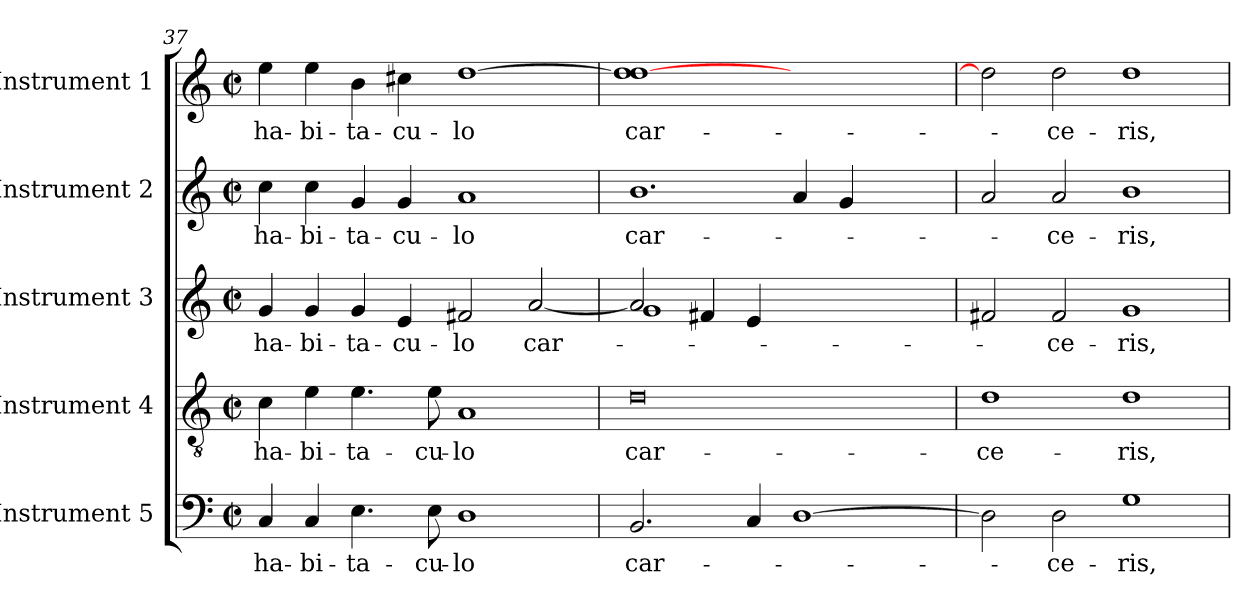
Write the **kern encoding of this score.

**kern	**text	**kern	**text	**kern	**text	**kern	**text	**kern	**text
*part5	*part5	*part4	*part4	*part3	*part3	*part2	*part2	*part1	*part1
*staff5	*staff5	*staff4	*staff4	*staff3	*staff3	*staff2	*staff2	*staff1	*staff1
*I"Instrument 5	*	*I"Instrument 4	*	*I"Instrument 3	*	*I"Instrument 2	*	*I"Instrument 1	*
*clefF4	*	*clefGv2	*	*clefG2	*	*clefG2	*	*clefG2	*
*M2/2	*	*M2/2	*	*M2/2	*	*M2/2	*	*M2/2	*
*met(c|)	*	*met(c|)	*	*met(c|)	*	*met(c|)	*	*met(c|)	*
=37	=37	=37	=37	=37	=37	=37	=37	=37	=37
!	!LO:LY:b	!	!LO:LY:b	!	!LO:LY:b	!	!LO:LY:b	!	!LO:LY:b
4C/	ha-	4c\	ha-	4g/	ha-	4cc\	ha-	4ee\	ha-
!	!LO:LY:b:cj	!	!LO:LY:b:cj	!	!LO:LY:b:cj	!	!LO:LY:b:cj	!	!LO:LY:b:cj
4C/	-bi-	4e\	-bi-	4g/	-bi-	4cc\	-bi-	4ee\	-bi-
!	!LO:LY:b:rj	!	!LO:LY:b:rj	!	!LO:LY:b:cj	!	!LO:LY:b:cj	!	!LO:LY:b:cj
4.E\	-ta-	4.e\	-ta-	4g/	-ta-	4g/	-ta-	4b\	-ta-
!	!	!	!	!	!LO:LY:b:rj	!	!LO:LY:b:rj	!	!LO:LY:b:rj
.	.	.	.	4e/	-cu-	4g/	-cu-	4cc#X\	-cu-
!	!LO:LY:b	!	!LO:LY:b	!	!	!	!	!	!
8E\	-cu-	8e\	-cu-	.	.	.	.	.	.
!	!LO:LY:b:rj	!	!LO:LY:b:rj	!	!LO:LY:b:cj	!	!LO:LY:b:cj	!	!LO:LY:b:cj
1D	-lo	1A	-lo	2f#X/	-lo	1a	-lo	[>1dd	-lo
!	!	!	!	!	!LO:LY:b	!	!	!	!
.	.	.	.	[<2a/	car-	.	.	.	.
=38	=38	=38	=38	=38	=38	=38	=38	=38	=38
!	!LO:LY:b	!LO:N:vis=0	!LO:LY:b:cj	!	!	!LO:N:vis=1.	!LO:LY:b:cj	!	!LO:LY:b:cj
*	*	*	*	*^	*	*	*	*	*
2.BB/	car-	1d	car-	2a/]	1g	.	1b	car-	1dd] [>1dd	car-
.	.	.	.	4f#X/	.	.	.	.	.	.
4C/	.	.	.	4e/	.	.	.	.	.	.
[>1D	.	1ryy	.	1ryy	1ryy	.	4a/	.	1ryy	.
.	.	.	.	.	.	.	4g/	.	.	.
.	.	.	.	.	.	.	2ryy	.	.	.
*	*	*	*	*v	*v	*	*	*	*	*
=39	=39	=39	=39	=39	=39	=39	=39	=39	=39
!	!	!	!LO:LY:b:cj	!	!	!	!	!	!
2D\]	.	1d	-ce-	2f#/	.	2a/	.	2dd\]	.
!	!LO:LY:b	!	!	!	!LO:LY:b	!	!LO:LY:b	!	!LO:LY:b
2D\	-ce-	.	.	2f#/	-ce-	2a/	-ce-	2dd\	-ce-
!	!LO:LY:b:rj	!	!LO:LY:b:cj	!	!LO:LY:b:rj	!	!LO:LY:b:rj	!	!LO:LY:b:rj
1G	-ris,	1d	-ris,	1g	-ris,	1b	-ris,	1dd	-ris,
=	=	=	=	=	=	=	=	=	=
*-	*-	*-	*-	*-	*-	*-	*-	*-	*-
